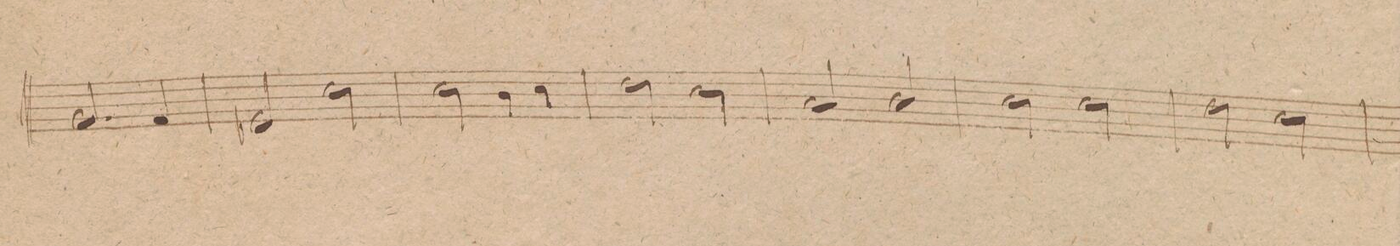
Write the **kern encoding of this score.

**kern	**dynam
*I"Clarnetto. in A.	*
*clefG2	*
*k[]	*
*met(c|)	*
*M2/2	*
2.g/	.
4f/	.
=18	=18
2e-X/	.
2cc\	.
=19	=19
2cc\	.
4b\	.
4cc\	.
=20	=20
2dd\	.
2cc\	.
=21	=21
2a/	.
2b/	.
=22	=22
2cc\	.
2cc\	.
=23	=23
2dd\	.
2cc\	.
=24	=24
*-	*-
